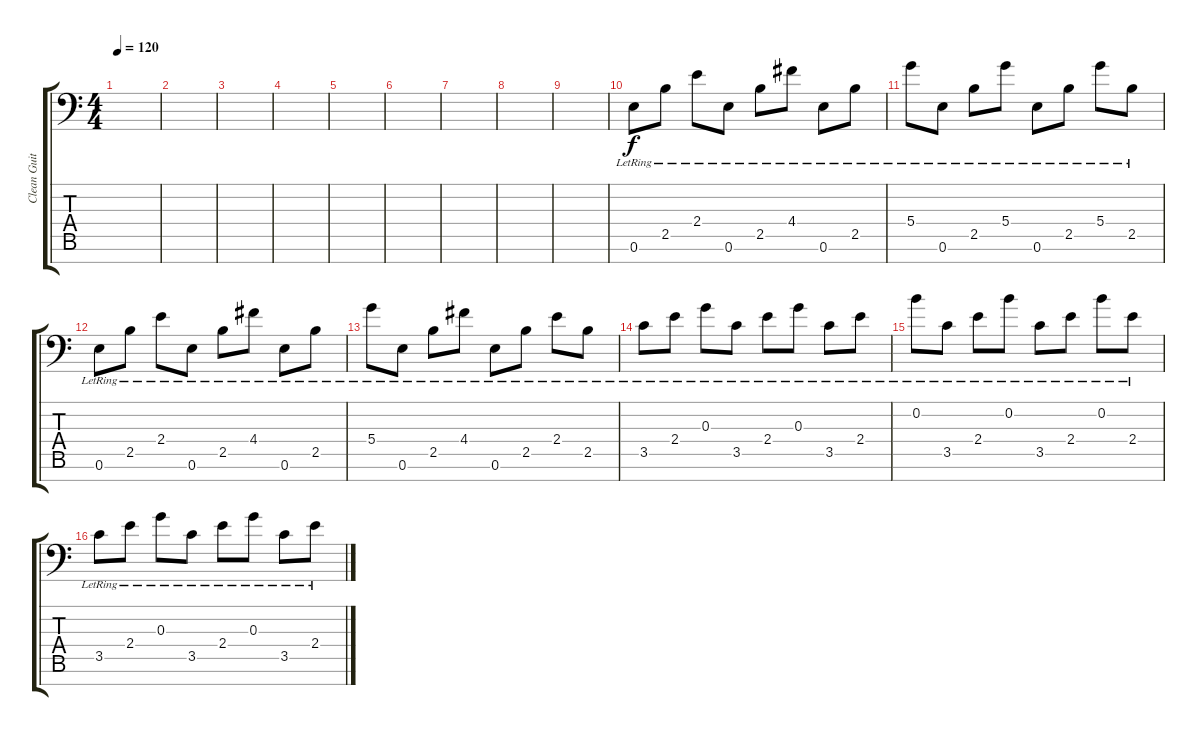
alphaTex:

\track ("Clean Guitar C" "Clean Guit") {instrument electricguitarclean}
\staff {score tabs}
\tuning (E4 B3 G3 D3 A2 E2 A1) {hide}
\ts (4 4)
\tempo 120
\clef f4
\ks c
|
|
|
|
|
|
|
|
|
0.6{lr}.8 2.5{lr}.8 2.4{lr}.8 0.6{lr}.8 2.5{lr}.8 4.4{lr}.8 0.6{lr}.8 2.5{lr}.8 |
5.4{lr}.8 0.6{lr}.8 2.5{lr}.8 5.4{lr}.8 0.6{lr}.8 2.5{lr}.8 5.4{lr}.8 2.5{lr}.8 |
0.6{lr}.8 2.5{lr}.8 2.4{lr}.8 0.6{lr}.8 2.5{lr}.8 4.4{lr}.8 0.6{lr}.8 2.5{lr}.8 |
5.4{lr}.8 0.6{lr}.8 2.5{lr}.8 4.4{lr}.8 0.6{lr}.8 2.5{lr}.8 2.4{lr}.8 2.5{lr}.8 |
3.5{lr}.8 2.4{lr}.8 0.3{lr}.8 3.5{lr}.8 2.4{lr}.8 0.3{lr}.8 3.5{lr}.8 2.4{lr}.8 |
0.2{lr}.8 3.5{lr}.8 2.4{lr}.8 0.2{lr}.8 3.5{lr}.8 2.4{lr}.8 0.2{lr}.8 2.4{lr}.8 |
3.5{lr}.8 2.4{lr}.8 0.3{lr}.8 3.5{lr}.8 2.4{lr}.8 0.3{lr}.8 3.5{lr}.8 2.4{lr}.8
